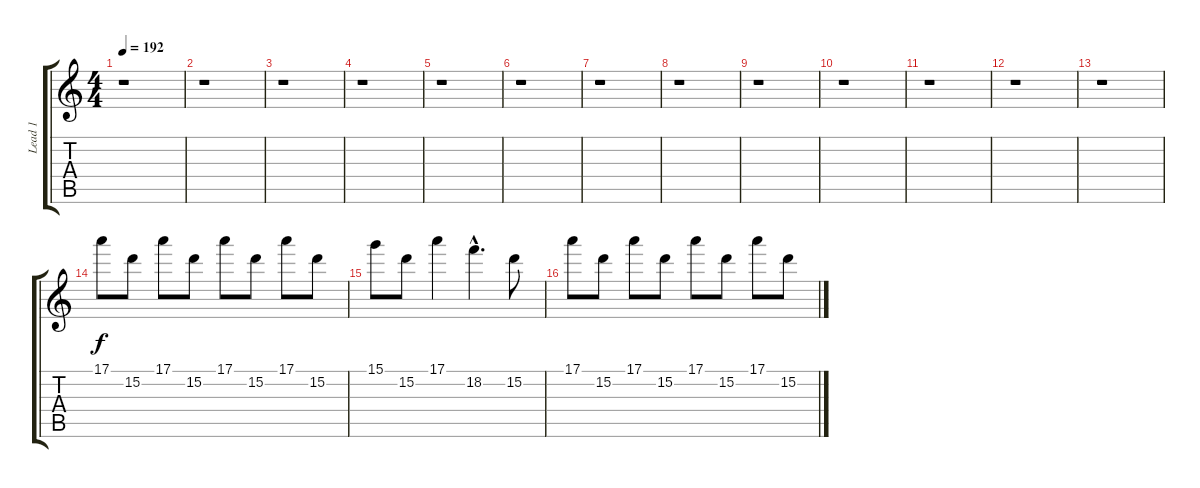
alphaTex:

\track ("Lead 1" "Lead 1") {instrument distortionguitar}
\staff {score tabs}
\tuning (E4 B3 G3 D3 A2 E2) {hide}
\ts (4 4)
\tempo 192
\clef g2
\ks c
r.1{dy f} |
r.1 |
r.1 |
r.1 |
r.1 |
r.1 |
r.1 |
r.1 |
r.1 |
r.1 |
r.1 |
r.1 |
r.1 |
17.1.8 15.2.8 17.1.8 15.2.8 17.1.8 15.2.8 17.1.8 15.2.8 |
15.1.8 15.2.8 17.1.4 18.2{hac}.4{d} 15.2.8 |
17.1.8 15.2.8 17.1.8 15.2.8 17.1.8 15.2.8 17.1.8 15.2.8
